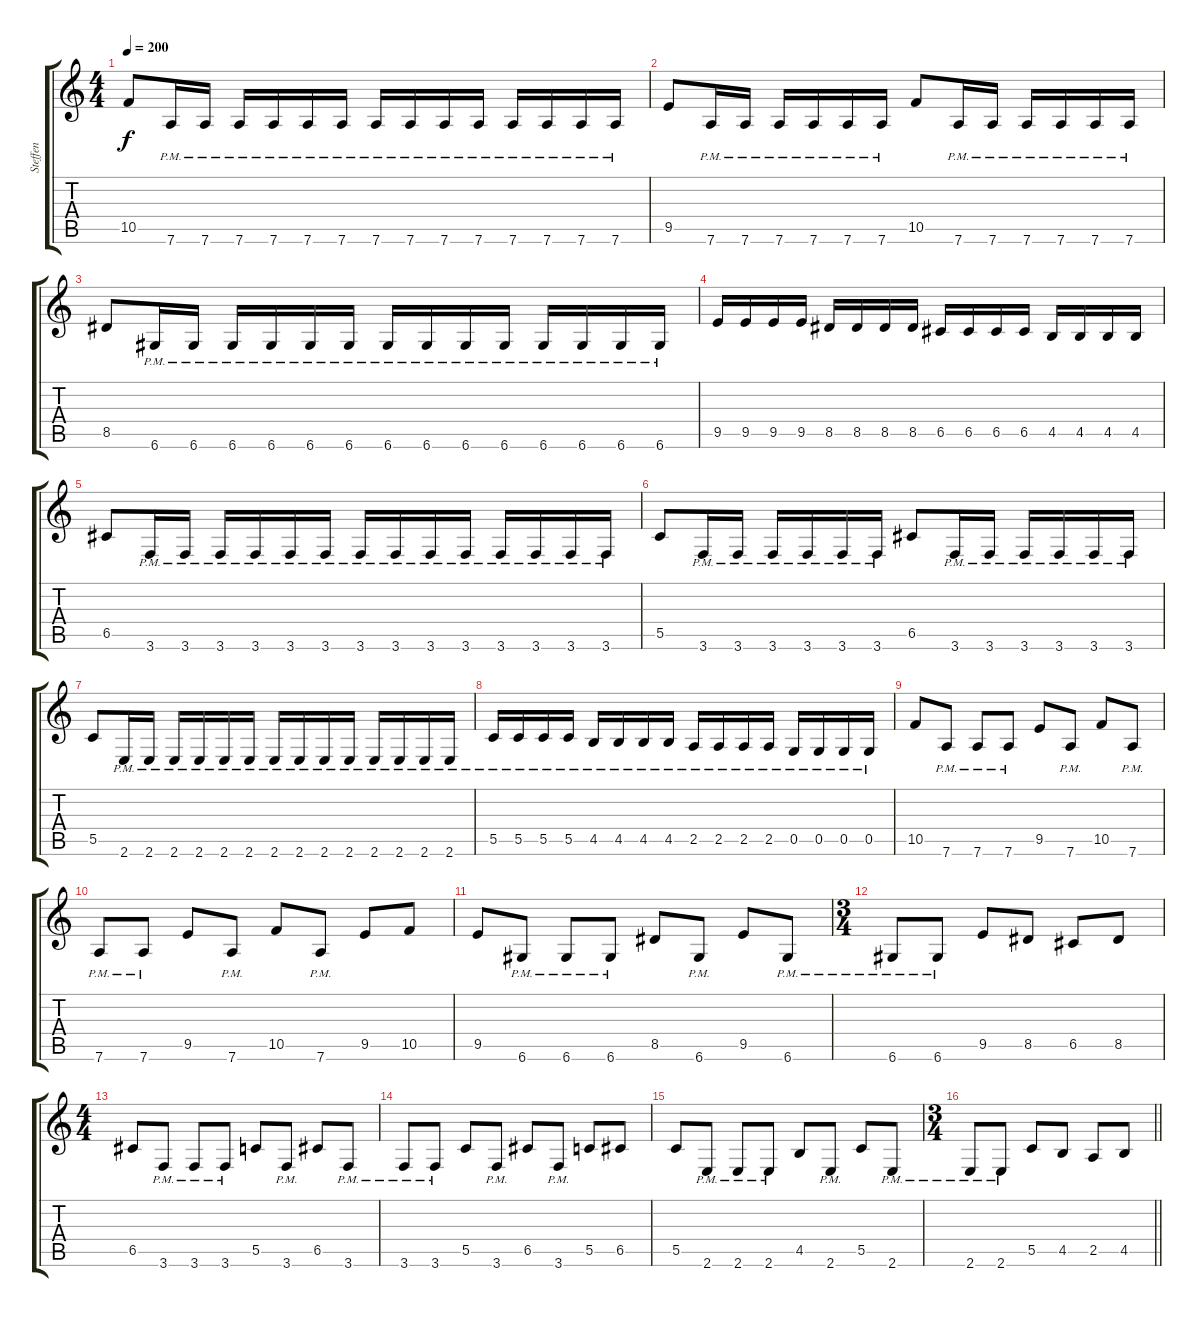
\track ("Steffen" "Steffen") {instrument distortionguitar}
\staff {score tabs}
\tuning (D4 A3 F3 C3 G2 D2) {hide}
\ts (4 4)
\tempo 200
\clef g2
\ks c
10.5.8{dy f} 7.6{pm}.16 7.6{pm}.16 7.6{pm}.16 7.6{pm}.16 7.6{pm}.16 7.6{pm}.16 7.6{pm}.16 7.6{pm}.16 7.6{pm}.16 7.6{pm}.16 7.6{pm}.16 7.6{pm}.16 7.6{pm}.16 7.6{pm}.16 |
9.5.8 7.6{pm}.16 7.6{pm}.16 7.6{pm}.16 7.6{pm}.16 7.6{pm}.16 7.6{pm}.16 10.5.8 7.6{pm}.16 7.6{pm}.16 7.6{pm}.16 7.6{pm}.16 7.6{pm}.16 7.6{pm}.16 |
8.5.8 6.6{pm}.16 6.6{pm}.16 6.6{pm}.16 6.6{pm}.16 6.6{pm}.16 6.6{pm}.16 6.6{pm}.16 6.6{pm}.16 6.6{pm}.16 6.6{pm}.16 6.6{pm}.16 6.6{pm}.16 6.6{pm}.16 6.6{pm}.16 |
9.5.16 9.5.16 9.5.16 9.5.16 8.5.16 8.5.16 8.5.16 8.5.16 6.5.16 6.5.16 6.5.16 6.5.16 4.5.16 4.5.16 4.5.16 4.5.16 |
6.5.8 3.6{pm}.16 3.6{pm}.16 3.6{pm}.16 3.6{pm}.16 3.6{pm}.16 3.6{pm}.16 3.6{pm}.16 3.6{pm}.16 3.6{pm}.16 3.6{pm}.16 3.6{pm}.16 3.6{pm}.16 3.6{pm}.16 3.6{pm}.16 |
5.5.8 3.6{pm}.16 3.6{pm}.16 3.6{pm}.16 3.6{pm}.16 3.6{pm}.16 3.6{pm}.16 6.5.8 3.6{pm}.16 3.6{pm}.16 3.6{pm}.16 3.6{pm}.16 3.6{pm}.16 3.6{pm}.16 |
5.5.8 2.6{pm}.16 2.6{pm}.16 2.6{pm}.16 2.6{pm}.16 2.6{pm}.16 2.6{pm}.16 2.6{pm}.16 2.6{pm}.16 2.6{pm}.16 2.6{pm}.16 2.6{pm}.16 2.6{pm}.16 2.6{pm}.16 2.6{pm}.16 |
5.5{pm}.16 5.5{pm}.16 5.5{pm}.16 5.5{pm}.16 4.5{pm}.16 4.5{pm}.16 4.5{pm}.16 4.5{pm}.16 2.5{pm}.16 2.5{pm}.16 2.5{pm}.16 2.5{pm}.16 0.5{pm}.16 0.5{pm}.16 0.5{pm}.16 0.5{pm}.16 |
10.5.8 7.6{pm}.8 7.6{pm}.8 7.6{pm}.8 9.5.8 7.6{pm}.8 10.5.8 7.6{pm}.8 |
7.6{pm}.8 7.6{pm}.8 9.5.8 7.6{pm}.8 10.5.8 7.6{pm}.8 9.5.8 10.5.8 |
9.5.8 6.6{pm}.8 6.6{pm}.8 6.6{pm}.8 8.5.8 6.6{pm}.8 9.5.8 6.6{pm}.8 |
\ts (3 4)
6.6{pm}.8 6.6{pm}.8 9.5.8 8.5.8 6.5.8 8.5.8 |
\ts (4 4)
6.5.8 3.6{pm}.8 3.6{pm}.8 3.6{pm}.8 5.5.8 3.6{pm}.8 6.5.8 3.6{pm}.8 |
3.6{pm}.8 3.6{pm}.8 5.5.8 3.6{pm}.8 6.5.8 3.6{pm}.8 5.5.8 6.5.8 |
5.5.8 2.6{pm}.8 2.6{pm}.8 2.6{pm}.8 4.5.8 2.6{pm}.8 5.5.8 2.6{pm}.8 |
\ts (3 4)
\barLineRight lightlight
2.6{pm}.8 2.6{pm}.8 5.5.8 4.5.8 2.5.8 4.5.8
